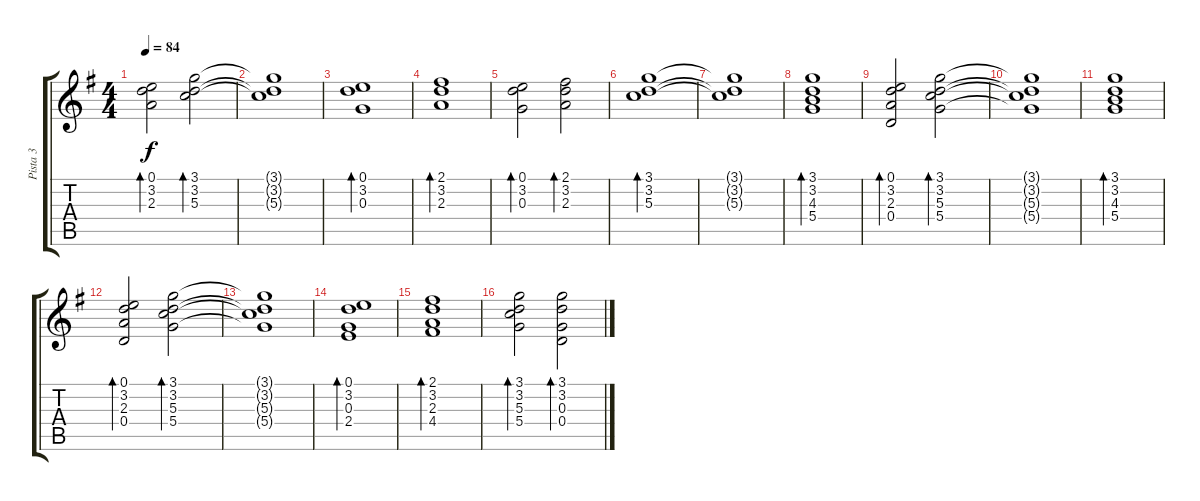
\track ("Pista 3" "Pista 3") {instrument electricguitarjazz}
\staff {score tabs}
\tuning (E4 B3 G3 D3 A2 E2) {hide}
\ts (4 4)
\tempo 84
\clef g2
\ks g
(0.1 3.2 2.3).2{bd 120 dy f} (3.1 3.2 5.3).2{bd 120} |
(3.1{t} 3.2{t} 5.3{t}).1 |
(0.1 3.2 0.3).1{bd 120} |
(2.1 3.2 2.3).1{bd 120} |
(0.1 3.2 0.3).2{bd 120} (2.1 3.2 2.3).2{bd 120} |
(3.1 3.2 5.3).1{bd 120} |
(3.1{t} 3.2{t} 5.3{t}).1 |
(3.1 3.2 4.3 5.4).1{bd 120} |
(0.1 3.2 2.3 0.4).2{bd 120} (3.1 3.2 5.3 5.4).2{bd 120} |
(3.1{t} 3.2{t} 5.3{t} 5.4{t}).1 |
(3.1 3.2 4.3 5.4).1{bd 120} |
(0.1 3.2 2.3 0.4).2{bd 120} (3.1 3.2 5.3 5.4).2{bd 120} |
(3.1{t} 3.2{t} 5.3{t} 5.4{t}).1 |
(0.1 3.2 0.3 2.4).1{bd 120} |
(2.1 3.2 2.3 4.4).1{bd 120} |
(3.1 3.2 5.3 5.4).2{bd 120} (3.1 3.2 0.3 0.4).2{bd 120}
